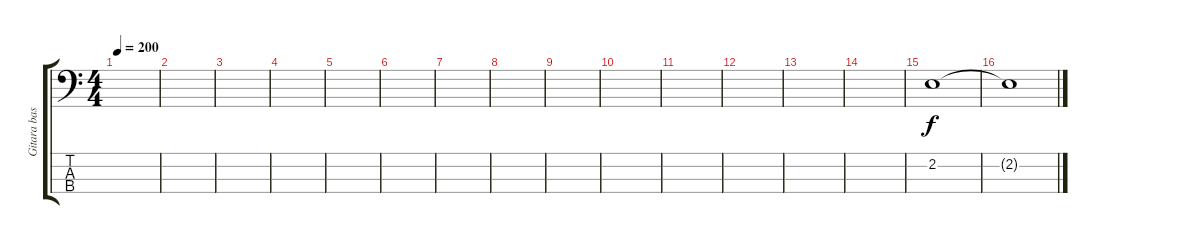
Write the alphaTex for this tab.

\track ("Gitara basowa - M. Kowalik" "Gitara bas") {instrument electricbassfinger}
\staff {score tabs}
\tuning (G2 D2 A1 E1) {hide}
\ts (4 4)
\tempo 200
\clef f4
\ks c
|
|
|
|
|
|
|
|
|
|
|
|
|
|
2.2.1 |
2.2{t}.1
